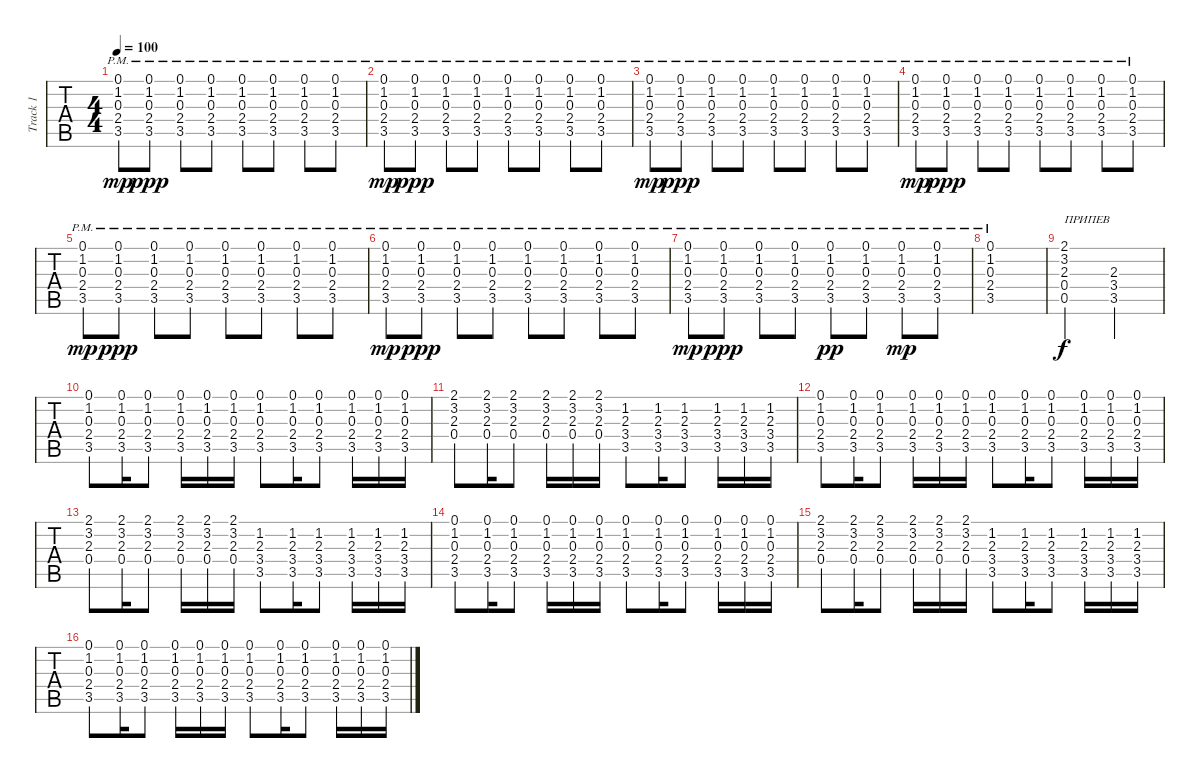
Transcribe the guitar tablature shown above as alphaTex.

\track ("Track 1" "Track 1") {instrument acousticguitarsteel}
\staff {tabs}
\tuning (E4 B3 G3 D3 A2 E2) {hide}
\ts (4 4)
\tempo 100
\clef g2
\ks c
(0.1{pm} 1.2{pm} 0.3{pm} 2.4{pm} 3.5{pm}).8{dy mp} (0.1{pm} 1.2{pm} 0.3{pm} 2.4{pm} 3.5{pm}).8{dy ppp} (0.1{pm} 1.2{pm} 0.3{pm} 2.4{pm} 3.5{pm}).8 (0.1{pm} 1.2{pm} 0.3{pm} 2.4{pm} 3.5{pm}).8 (0.1{pm} 1.2{pm} 0.3{pm} 2.4{pm} 3.5{pm}).8 (0.1{pm} 1.2{pm} 0.3{pm} 2.4{pm} 3.5{pm}).8 (0.1{pm} 1.2{pm} 0.3{pm} 2.4{pm} 3.5{pm}).8 (0.1{pm} 1.2{pm} 0.3{pm} 2.4{pm} 3.5{pm}).8 |
(0.1{pm} 1.2{pm} 0.3{pm} 2.4{pm} 3.5{pm}).8{dy mp} (0.1{pm} 1.2{pm} 0.3{pm} 2.4{pm} 3.5{pm}).8{dy ppp} (0.1{pm} 1.2{pm} 0.3{pm} 2.4{pm} 3.5{pm}).8 (0.1{pm} 1.2{pm} 0.3{pm} 2.4{pm} 3.5{pm}).8 (0.1{pm} 1.2{pm} 0.3{pm} 2.4{pm} 3.5{pm}).8 (0.1{pm} 1.2{pm} 0.3{pm} 2.4{pm} 3.5{pm}).8 (0.1{pm} 1.2{pm} 0.3{pm} 2.4{pm} 3.5{pm}).8 (0.1{pm} 1.2{pm} 0.3{pm} 2.4{pm} 3.5{pm}).8 |
(0.1{pm} 1.2{pm} 0.3{pm} 2.4{pm} 3.5{pm}).8{dy mp} (0.1{pm} 1.2{pm} 0.3{pm} 2.4{pm} 3.5{pm}).8{dy ppp} (0.1{pm} 1.2{pm} 0.3{pm} 2.4{pm} 3.5{pm}).8 (0.1{pm} 1.2{pm} 0.3{pm} 2.4{pm} 3.5{pm}).8 (0.1{pm} 1.2{pm} 0.3{pm} 2.4{pm} 3.5{pm}).8 (0.1{pm} 1.2{pm} 0.3{pm} 2.4{pm} 3.5{pm}).8 (0.1{pm} 1.2{pm} 0.3{pm} 2.4{pm} 3.5{pm}).8 (0.1{pm} 1.2{pm} 0.3{pm} 2.4{pm} 3.5{pm}).8 |
(0.1{pm} 1.2{pm} 0.3{pm} 2.4{pm} 3.5{pm}).8{dy mp} (0.1{pm} 1.2{pm} 0.3{pm} 2.4{pm} 3.5{pm}).8{dy ppp} (0.1{pm} 1.2{pm} 0.3{pm} 2.4{pm} 3.5{pm}).8 (0.1{pm} 1.2{pm} 0.3{pm} 2.4{pm} 3.5{pm}).8 (0.1{pm} 1.2{pm} 0.3{pm} 2.4{pm} 3.5{pm}).8 (0.1{pm} 1.2{pm} 0.3{pm} 2.4{pm} 3.5{pm}).8 (0.1{pm} 1.2{pm} 0.3{pm} 2.4{pm} 3.5{pm}).8 (0.1{pm} 1.2{pm} 0.3{pm} 2.4{pm} 3.5{pm}).8 |
(0.1{pm} 1.2{pm} 0.3{pm} 2.4{pm} 3.5{pm}).8{dy mp} (0.1{pm} 1.2{pm} 0.3{pm} 2.4{pm} 3.5{pm}).8{dy ppp} (0.1{pm} 1.2{pm} 0.3{pm} 2.4{pm} 3.5{pm}).8 (0.1{pm} 1.2{pm} 0.3{pm} 2.4{pm} 3.5{pm}).8 (0.1{pm} 1.2{pm} 0.3{pm} 2.4{pm} 3.5{pm}).8 (0.1{pm} 1.2{pm} 0.3{pm} 2.4{pm} 3.5{pm}).8 (0.1{pm} 1.2{pm} 0.3{pm} 2.4{pm} 3.5{pm}).8 (0.1{pm} 1.2{pm} 0.3{pm} 2.4{pm} 3.5{pm}).8 |
(0.1{pm} 1.2{pm} 0.3{pm} 2.4{pm} 3.5{pm}).8{dy mp} (0.1{pm} 1.2{pm} 0.3{pm} 2.4{pm} 3.5{pm}).8{dy ppp} (0.1{pm} 1.2{pm} 0.3{pm} 2.4{pm} 3.5{pm}).8 (0.1{pm} 1.2{pm} 0.3{pm} 2.4{pm} 3.5{pm}).8 (0.1{pm} 1.2{pm} 0.3{pm} 2.4{pm} 3.5{pm}).8 (0.1{pm} 1.2{pm} 0.3{pm} 2.4{pm} 3.5{pm}).8 (0.1{pm} 1.2{pm} 0.3{pm} 2.4{pm} 3.5{pm}).8 (0.1{pm} 1.2{pm} 0.3{pm} 2.4{pm} 3.5{pm}).8 |
(0.1{pm} 1.2{pm} 0.3{pm} 2.4{pm} 3.5{pm}).8{dy mp} (0.1{pm} 1.2{pm} 0.3{pm} 2.4{pm} 3.5{pm}).8{dy ppp} (0.1{pm} 1.2{pm} 0.3{pm} 2.4{pm} 3.5{pm}).8 (0.1{pm} 1.2{pm} 0.3{pm} 2.4{pm} 3.5{pm}).8 (0.1{pm} 1.2{pm} 0.3{pm} 2.4{pm} 3.5{pm}).8{dy pp} (0.1{pm} 1.2{pm} 0.3{pm} 2.4{pm} 3.5{pm}).8 (0.1{pm} 1.2{pm} 0.3{pm} 2.4{pm} 3.5{pm}).8{dy mp} (0.1{pm} 1.2{pm} 0.3{pm} 2.4{pm} 3.5{pm}).8 |
(0.1{pm} 1.2{pm} 0.3{pm} 2.4{pm} 3.5{pm}).1 |
(2.1 3.2 2.3 0.4 0.5).2{txt "ПРИПЕВ" dy f} (2.3 3.4 3.5).2 |
(0.1 1.2 0.3 2.4 3.5).8 (0.1 1.2 0.3 2.4 3.5).16 (0.1 1.2 0.3 2.4 3.5).8 (0.1 1.2 0.3 2.4 3.5).16 (0.1 1.2 0.3 2.4 3.5).16 (0.1 1.2 0.3 2.4 3.5).16 (0.1 1.2 0.3 2.4 3.5).8 (0.1 1.2 0.3 2.4 3.5).16 (0.1 1.2 0.3 2.4 3.5).8 (0.1 1.2 0.3 2.4 3.5).16 (0.1 1.2 0.3 2.4 3.5).16 (0.1 1.2 0.3 2.4 3.5).16 |
(2.1 3.2 2.3 0.4).8 (2.1 3.2 2.3 0.4).16 (2.1 3.2 2.3 0.4).8 (2.1 3.2 2.3 0.4).16 (2.1 3.2 2.3 0.4).16 (2.1 3.2 2.3 0.4).16 (1.2 2.3 3.4 3.5).8 (1.2 2.3 3.4 3.5).16 (1.2 2.3 3.4 3.5).8 (1.2 2.3 3.4 3.5).16 (1.2 2.3 3.4 3.5).16 (1.2 2.3 3.4 3.5).16 |
(0.1 1.2 0.3 2.4 3.5).8 (0.1 1.2 0.3 2.4 3.5).16 (0.1 1.2 0.3 2.4 3.5).8 (0.1 1.2 0.3 2.4 3.5).16 (0.1 1.2 0.3 2.4 3.5).16 (0.1 1.2 0.3 2.4 3.5).16 (0.1 1.2 0.3 2.4 3.5).8 (0.1 1.2 0.3 2.4 3.5).16 (0.1 1.2 0.3 2.4 3.5).8 (0.1 1.2 0.3 2.4 3.5).16 (0.1 1.2 0.3 2.4 3.5).16 (0.1 1.2 0.3 2.4 3.5).16 |
(2.1 3.2 2.3 0.4).8 (2.1 3.2 2.3 0.4).16 (2.1 3.2 2.3 0.4).8 (2.1 3.2 2.3 0.4).16 (2.1 3.2 2.3 0.4).16 (2.1 3.2 2.3 0.4).16 (1.2 2.3 3.4 3.5).8 (1.2 2.3 3.4 3.5).16 (1.2 2.3 3.4 3.5).8 (1.2 2.3 3.4 3.5).16 (1.2 2.3 3.4 3.5).16 (1.2 2.3 3.4 3.5).16 |
(0.1 1.2 0.3 2.4 3.5).8 (0.1 1.2 0.3 2.4 3.5).16 (0.1 1.2 0.3 2.4 3.5).8 (0.1 1.2 0.3 2.4 3.5).16 (0.1 1.2 0.3 2.4 3.5).16 (0.1 1.2 0.3 2.4 3.5).16 (0.1 1.2 0.3 2.4 3.5).8 (0.1 1.2 0.3 2.4 3.5).16 (0.1 1.2 0.3 2.4 3.5).8 (0.1 1.2 0.3 2.4 3.5).16 (0.1 1.2 0.3 2.4 3.5).16 (0.1 1.2 0.3 2.4 3.5).16 |
(2.1 3.2 2.3 0.4).8 (2.1 3.2 2.3 0.4).16 (2.1 3.2 2.3 0.4).8 (2.1 3.2 2.3 0.4).16 (2.1 3.2 2.3 0.4).16 (2.1 3.2 2.3 0.4).16 (1.2 2.3 3.4 3.5).8 (1.2 2.3 3.4 3.5).16 (1.2 2.3 3.4 3.5).8 (1.2 2.3 3.4 3.5).16 (1.2 2.3 3.4 3.5).16 (1.2 2.3 3.4 3.5).16 |
(0.1 1.2 0.3 2.4 3.5).8 (0.1 1.2 0.3 2.4 3.5).16 (0.1 1.2 0.3 2.4 3.5).8 (0.1 1.2 0.3 2.4 3.5).16 (0.1 1.2 0.3 2.4 3.5).16 (0.1 1.2 0.3 2.4 3.5).16 (0.1 1.2 0.3 2.4 3.5).8 (0.1 1.2 0.3 2.4 3.5).16 (0.1 1.2 0.3 2.4 3.5).8 (0.1 1.2 0.3 2.4 3.5).16 (0.1 1.2 0.3 2.4 3.5).16 (0.1 1.2 0.3 2.4 3.5).16
